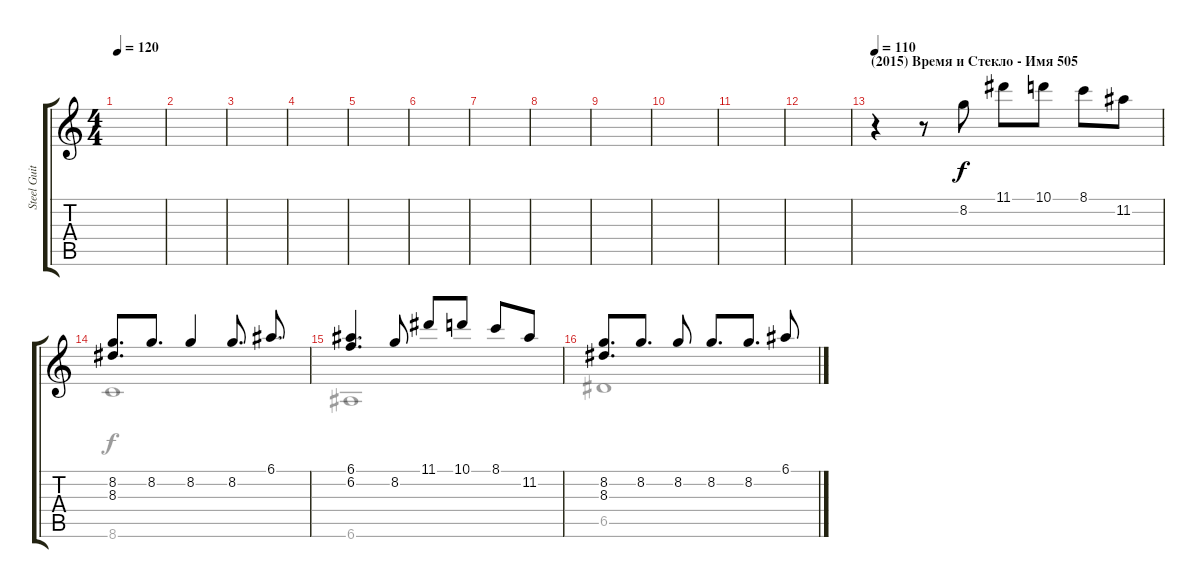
\track ("Steel Guitar" "Steel Guit") {instrument acousticguitarsteel}
\staff {score tabs}
\tuning (E4 B3 G3 D3 A2 E2) {hide}
\voice
\ts (4 4)
\tempo 120
\clef g2
\ks c
|
|
|
|
|
|
|
|
|
|
|
|
\section ("" "(2015) Время и Стекло - Имя 505")
\tempo 110
r.4 r.8 8.2.8 11.1.8 10.1.8 8.1.8 11.2.8 |
(8.2 8.3).8{d} 8.2.8{d} 8.2.4 8.2.8{d} 6.1.8{d} |
(6.1 6.2).4{d} 8.2.8 11.1.8 10.1.8 8.1.8 11.2.8 |
(8.2 8.3).8{d} 8.2.8{d} 8.2.8 8.2.8{d} 8.2.8{d} 6.1.8
\voice
\clef g2
\ottava regular
\simile none
\ks c
|
|
|
|
|
|
|
|
|
|
|
|
|
8.6.1 |
6.6.1 |
6.5.1
